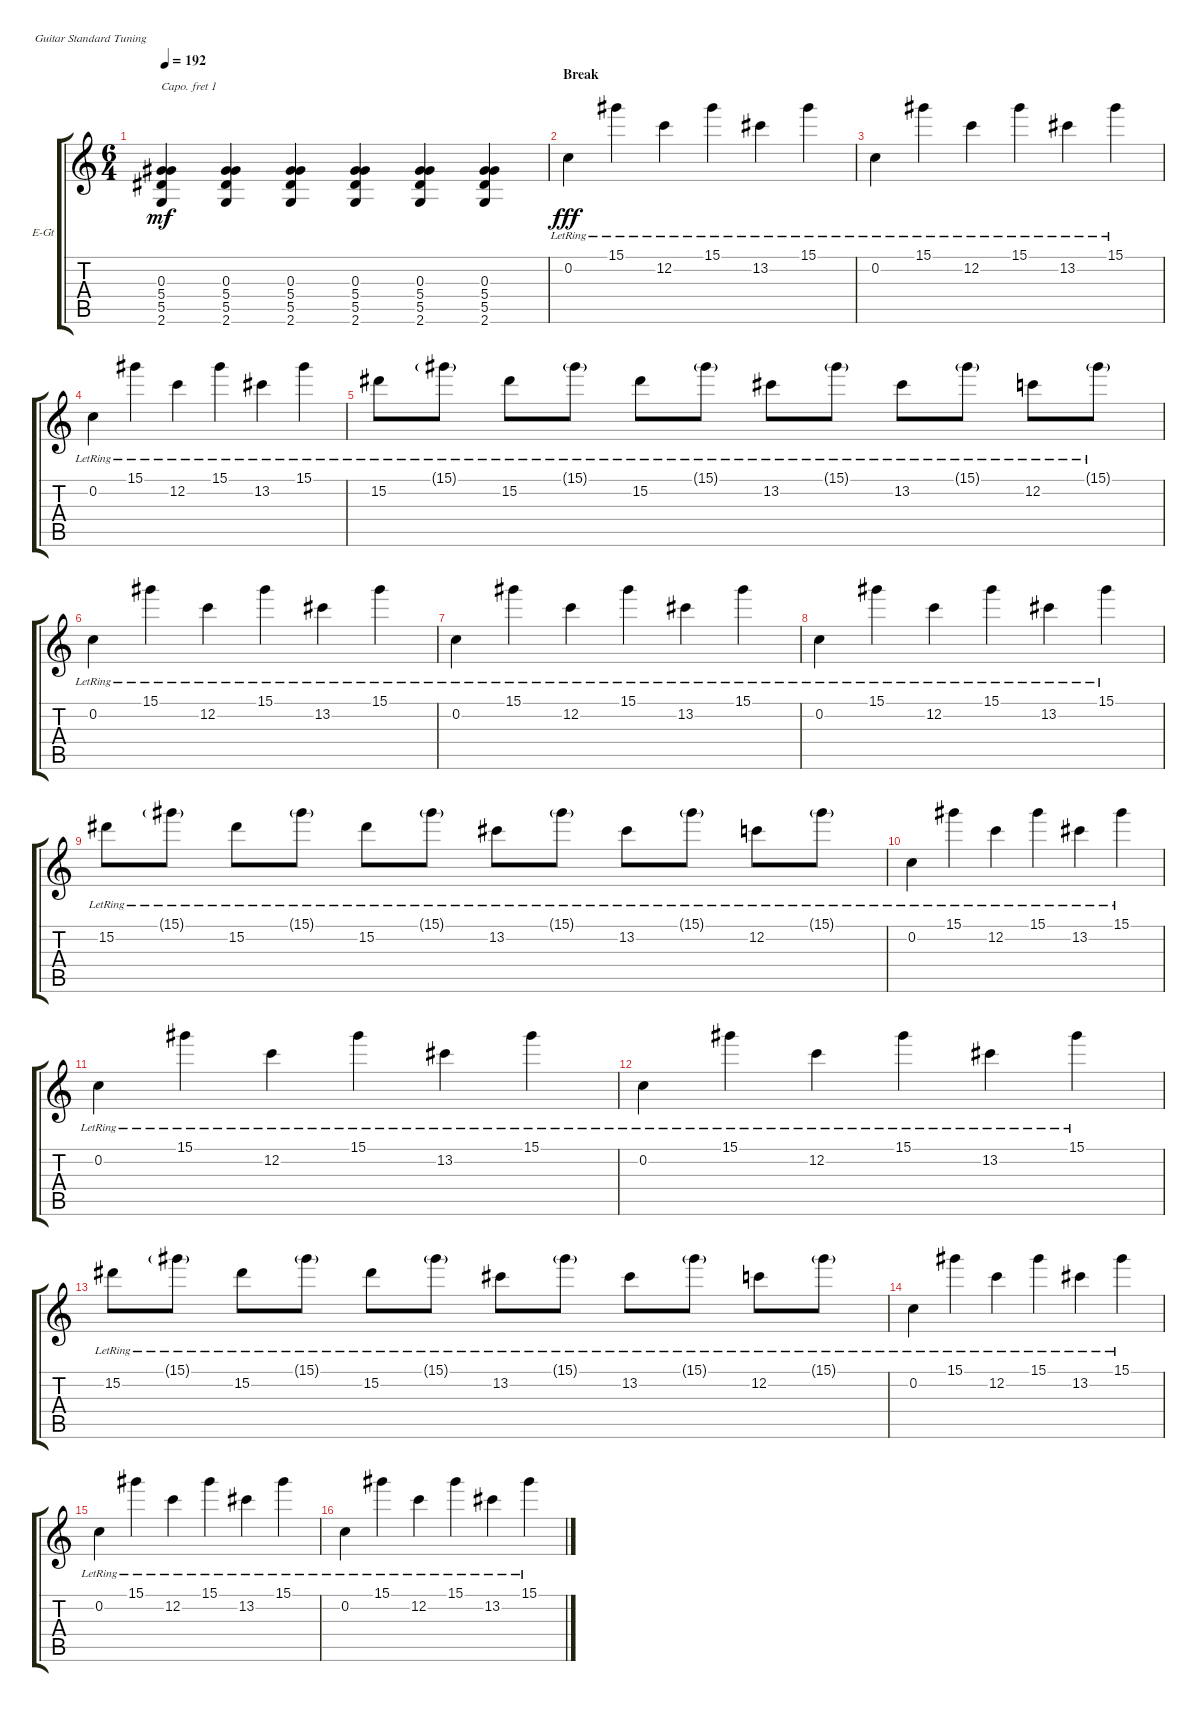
\bracketExtendMode groupsimilarinstruments
\firstSystemTrackNameOrientation horizontal
\otherSystemsTrackNameOrientation horizontal
\track ("Guitar 1" "E-Gt") {instrument distortionguitar}
\staff {score tabs}
\capo 1
\tuning (E4 B3 G3 D3 A2 E2)
\ts (6 4)
\tempo 192
\clef g2
\ks c
(2.6 5.5 5.4 0.3).4{dy mf} (2.6 5.5 5.4 0.3).4 (2.6 5.5 5.4 0.3).4 (2.6 5.5 5.4 0.3).4 (2.6 5.5 5.4 0.3).4 (2.6 5.5 5.4 0.3).4 |
\section ("" "Break")
0.2{lr}.4{dy fff} 15.1{lr}.4 12.2{lr}.4 15.1{lr}.4 13.2{lr}.4 15.1{lr}.4 |
0.2{lr}.4 15.1{lr}.4 12.2{lr}.4 15.1{lr}.4 13.2{lr}.4 15.1{lr}.4 |
0.2{lr}.4 15.1{lr}.4 12.2{lr}.4 15.1{lr}.4 13.2{lr}.4 15.1{lr}.4 |
15.2{lr}.8 15.1{g lr}.8 15.2{lr}.8 15.1{g lr}.8 15.2{lr}.8 15.1{g lr}.8 13.2{lr}.8 15.1{g lr}.8 13.2{lr}.8 15.1{g lr}.8 12.2{lr}.8 15.1{g lr}.8 |
0.2{lr}.4 15.1{lr}.4 12.2{lr}.4 15.1{lr}.4 13.2{lr}.4 15.1{lr}.4 |
0.2{lr}.4 15.1{lr}.4 12.2{lr}.4 15.1{lr}.4 13.2{lr}.4 15.1{lr}.4 |
0.2{lr}.4 15.1{lr}.4 12.2{lr}.4 15.1{lr}.4 13.2{lr}.4 15.1{lr}.4 |
15.2{lr}.8 15.1{g lr}.8 15.2{lr}.8 15.1{g lr}.8 15.2{lr}.8 15.1{g lr}.8 13.2{lr}.8 15.1{g lr}.8 13.2{lr}.8 15.1{g lr}.8 12.2{lr}.8 15.1{g lr}.8 |
0.2{lr}.4 15.1{lr}.4 12.2{lr}.4 15.1{lr}.4 13.2{lr}.4 15.1{lr}.4 |
0.2{lr}.4 15.1{lr}.4 12.2{lr}.4 15.1{lr}.4 13.2{lr}.4 15.1{lr}.4 |
0.2{lr}.4 15.1{lr}.4 12.2{lr}.4 15.1{lr}.4 13.2{lr}.4 15.1{lr}.4 |
15.2{lr}.8 15.1{g lr}.8 15.2{lr}.8 15.1{g lr}.8 15.2{lr}.8 15.1{g lr}.8 13.2{lr}.8 15.1{g lr}.8 13.2{lr}.8 15.1{g lr}.8 12.2{lr}.8 15.1{g lr}.8 |
0.2{lr}.4 15.1{lr}.4 12.2{lr}.4 15.1{lr}.4 13.2{lr}.4 15.1{lr}.4 |
0.2{lr}.4 15.1{lr}.4 12.2{lr}.4 15.1{lr}.4 13.2{lr}.4 15.1{lr}.4 |
0.2{lr}.4 15.1{lr}.4 12.2{lr}.4 15.1{lr}.4 13.2{lr}.4 15.1{lr}.4
